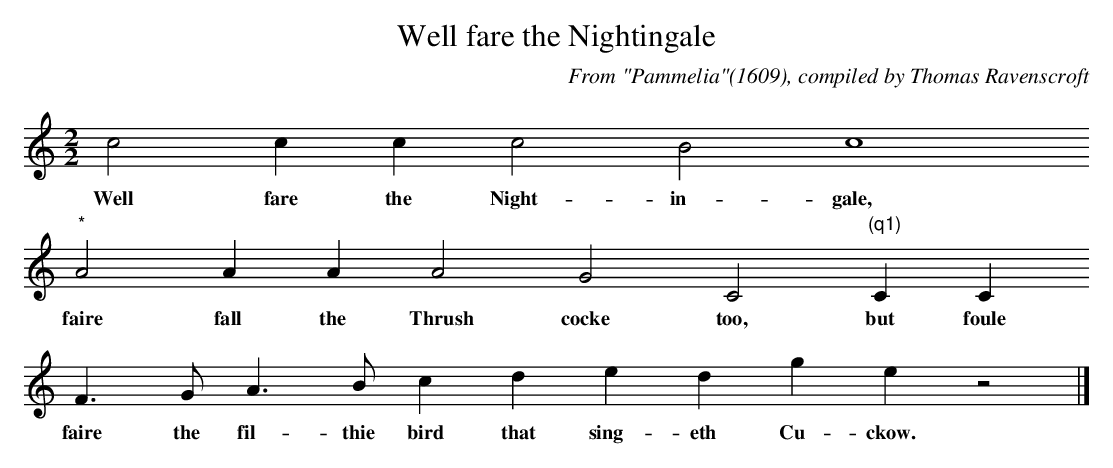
X:1
T:Well fare the Nightingale
C:From "Pammelia"(1609), compiled by Thomas Ravenscroft
M:2/2
L:1/2
K:C
cc/c/ cBc2
w:Well fare the Night-in-gale,
"*"AA/A/ AGC"(q1)"C/C/
w:faire fall the Thrush cocke too, but foule
F/>G/A/>B/ c/d/e/d/ g/e/z |]
w:faire the fil-thie bird that sing-eth Cu-ckow.
